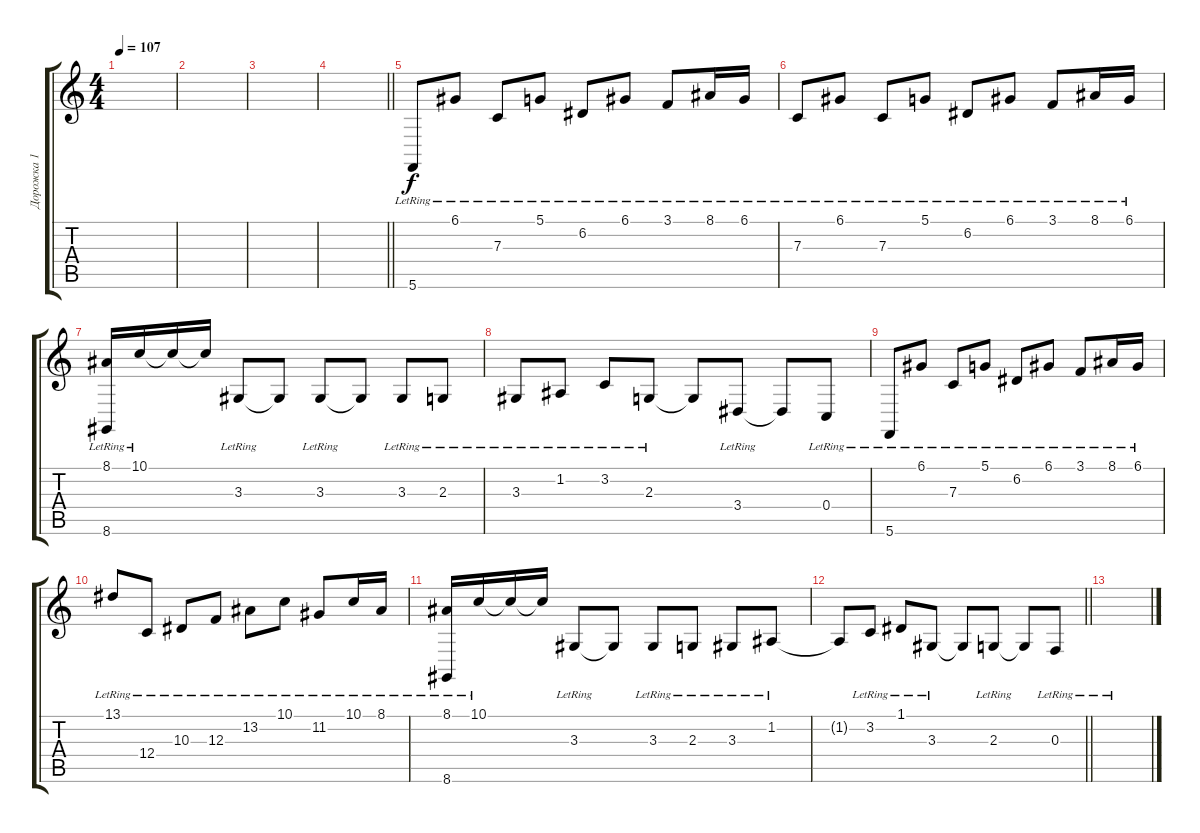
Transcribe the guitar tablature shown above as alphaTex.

\track ("Дорожка 1" "Дорожка 1") {instrument brightacousticpiano}
\staff {score tabs}
\tuning (D4 A3 F3 C3 G2 C2) {hide}
\ts (4 4)
\tempo 107
\clef g2
\ks c
|
|
|
\barLineRight lightlight
|
\section ("" "")
5.6{lr}.8 6.1{lr}.8 7.3{lr}.8 5.1{lr}.8 6.2{lr}.8 6.1{lr}.8 3.1{lr}.8 8.1{lr}.16 6.1{lr}.16 |
7.3{lr}.8 6.1{lr}.8 7.3{lr}.8 5.1{lr}.8 6.2{lr}.8 6.1{lr}.8 3.1{lr}.8 8.1{lr}.16 6.1{lr}.16 |
(8.1{lr} 8.6{lr}).16 10.1{lr}.16 10.1{t}.16 10.1{t}.16 3.3{lr}.8 3.3{t}.8 3.3{lr}.8 3.3{t}.8 3.3{lr}.8 2.3{lr}.8 |
3.3{lr}.8 1.2{lr}.8 3.2{lr}.8 2.3{lr}.8 2.3{t}.8 3.4{lr}.8 3.4{t}.8 0.4{lr}.8 |
5.6{lr}.8 6.1{lr}.8 7.3{lr}.8 5.1{lr}.8 6.2{lr}.8 6.1{lr}.8 3.1{lr}.8 8.1{lr}.16 6.1{lr}.16 |
13.1{lr}.8 12.4{lr}.8 10.3{lr}.8 12.3{lr}.8 13.2{lr}.8 10.1{lr}.8 11.2{lr}.8 10.1{lr}.16 8.1{lr}.16 |
(8.1{lr} 8.6{lr}).16 10.1{lr}.16 10.1{t}.16 10.1{t}.16 3.3{lr}.8 3.3{t}.8 3.3{lr}.8 2.3{lr}.8 3.3{lr}.8 1.2{lr}.8 |
\barLineRight lightlight
1.2{t}.8 3.2{lr}.8 1.1{lr}.8 3.3{lr}.8 3.3{t}.8 2.3{lr}.8 2.3{t}.8 0.3{lr}.8 |
\section ("" "")
